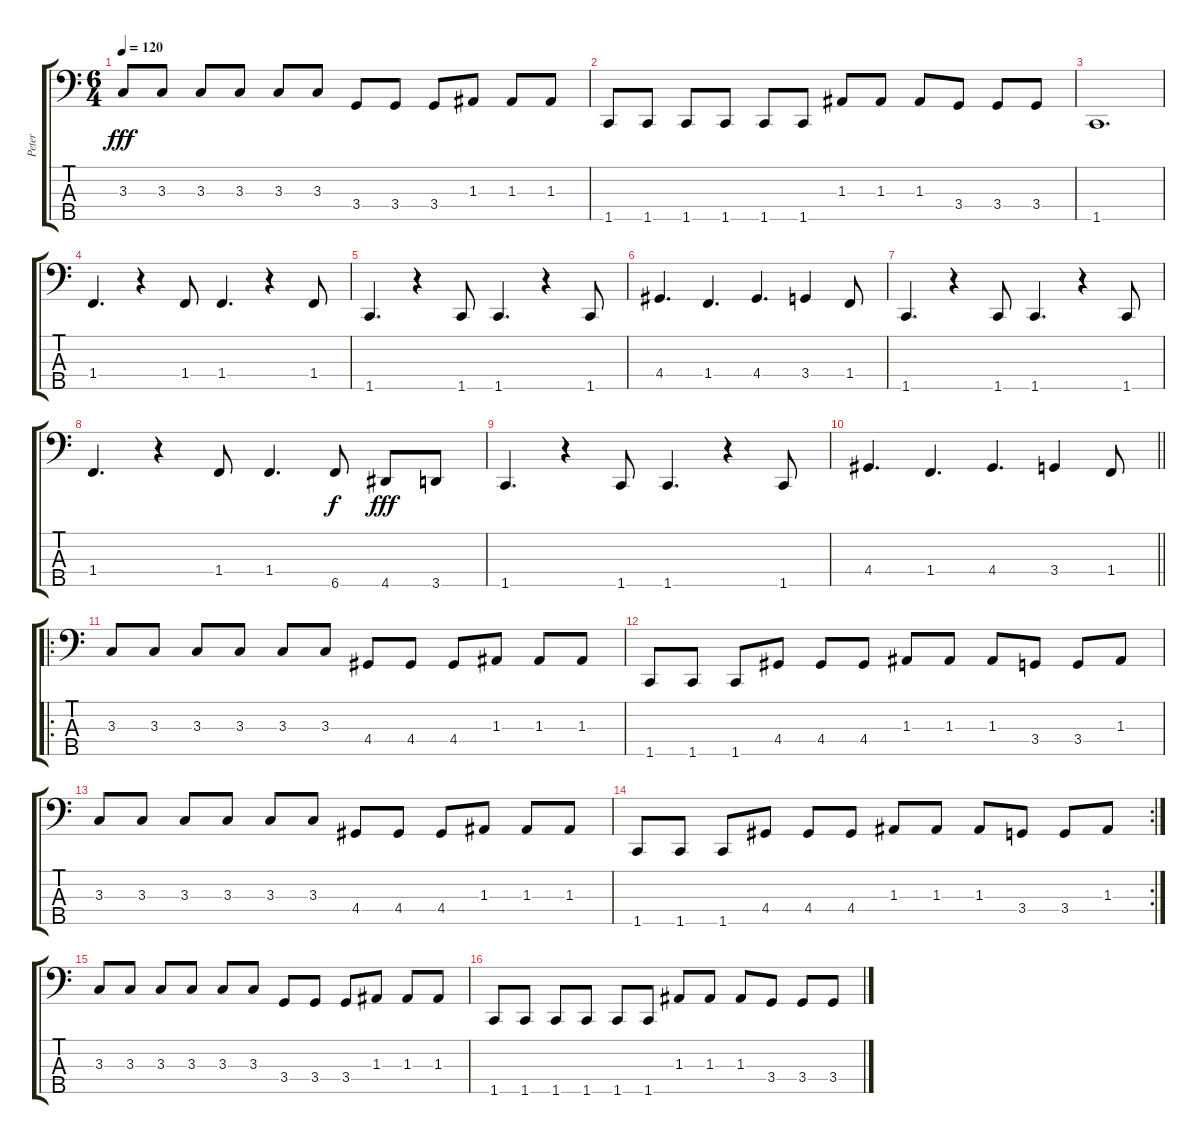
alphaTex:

\track ("Peter" "Peter") {instrument electricbassfinger}
\staff {score tabs}
\tuning (G2 D2 A1 E1 B0) {hide}
\ts (6 4)
\tempo 120
\clef f4
\ks c
3.3.8{dy fff} 3.3.8 3.3.8 3.3.8 3.3.8 3.3.8 3.4.8 3.4.8 3.4.8 1.3.8 1.3.8 1.3.8 |
1.5.8 1.5.8 1.5.8 1.5.8 1.5.8 1.5.8 1.3.8 1.3.8 1.3.8 3.4.8 3.4.8 3.4.8 |
1.5.1{d} |
1.4.4{d} r.4 1.4.8 1.4.4{d} r.4 1.4.8 |
1.5.4{d} r.4 1.5.8 1.5.4{d} r.4 1.5.8 |
4.4.4{d} 1.4.4{d} 4.4.4{d} 3.4.4 1.4.8 |
1.5.4{d} r.4 1.5.8 1.5.4{d} r.4 1.5.8 |
1.4.4{d} r.4 1.4.8 1.4.4{d} 6.5.8{dy f} 4.5.8{dy fff} 3.5.8 |
1.5.4{d} r.4 1.5.8 1.5.4{d} r.4 1.5.8 |
\barLineRight lightlight
4.4.4{d} 1.4.4{d} 4.4.4{d} 3.4.4 1.4.8 |
\ro
3.3.8 3.3.8 3.3.8 3.3.8 3.3.8 3.3.8 4.4.8 4.4.8 4.4.8 1.3.8 1.3.8 1.3.8 |
1.5.8 1.5.8 1.5.8 4.4.8 4.4.8 4.4.8 1.3.8 1.3.8 1.3.8 3.4.8 3.4.8 1.3.8 |
3.3.8 3.3.8 3.3.8 3.3.8 3.3.8 3.3.8 4.4.8 4.4.8 4.4.8 1.3.8 1.3.8 1.3.8 |
\rc 2
1.5.8 1.5.8 1.5.8 4.4.8 4.4.8 4.4.8 1.3.8 1.3.8 1.3.8 3.4.8 3.4.8 1.3.8 |
3.3.8 3.3.8 3.3.8 3.3.8 3.3.8 3.3.8 3.4.8 3.4.8 3.4.8 1.3.8 1.3.8 1.3.8 |
1.5.8 1.5.8 1.5.8 1.5.8 1.5.8 1.5.8 1.3.8 1.3.8 1.3.8 3.4.8 3.4.8 3.4.8
